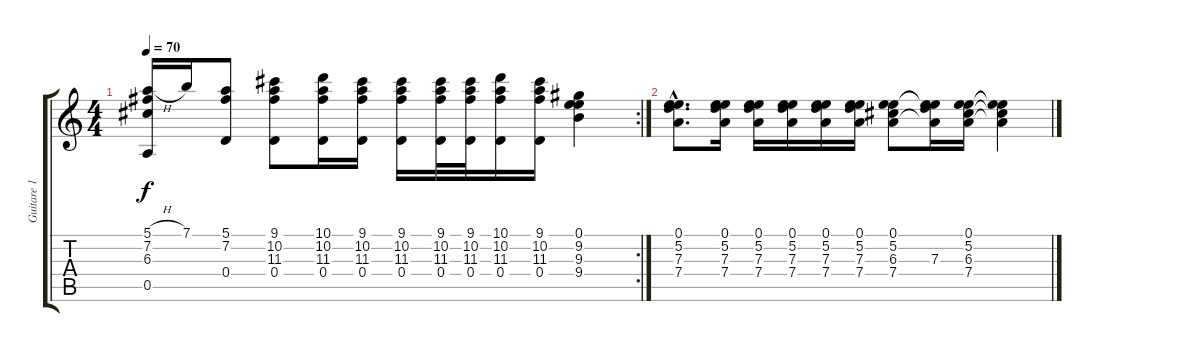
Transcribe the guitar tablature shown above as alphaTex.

\track ("Guitare 1" "Guitare 1") {instrument acousticguitarsteel}
\staff {score tabs}
\tuning (E4 B3 G3 D3 A2 E2) {hide}
\rc 2
\ts (4 4)
\tempo 70
\clef g2
\ks c
(5.1{h} 7.2 6.3 0.5).16{dy f} 7.1.16 (5.1 7.2 0.4).8 (9.1 10.2 11.3 0.4).8 (10.1 10.2 11.3 0.4).16 (9.1 10.2 11.3 0.4).16 (9.1 10.2 11.3 0.4).16 (9.1 10.2 11.3 0.4).32 (9.1 10.2 11.3 0.4).32 (10.1 10.2 11.3 0.4).16 (9.1 10.2 11.3 0.4).16 (0.1 9.2 9.3 9.4).4 |
(0.1{hac} 5.2{hac} 7.3{hac} 7.4{hac}).8{d} (0.1 5.2 7.3 7.4).16 (0.1 5.2 7.3 7.4).16 (0.1 5.2 7.3 7.4).16 (0.1 5.2 7.3 7.4).16 (0.1 5.2 7.3 7.4).16 (0.1 5.2 6.3 7.4).8 (0.1{t} 5.2{t} 7.3 7.4{t}).16 (0.1 5.2 6.3 7.4).16 (0.1{t} 5.2{t} 6.3{t} 7.4{t}).4
